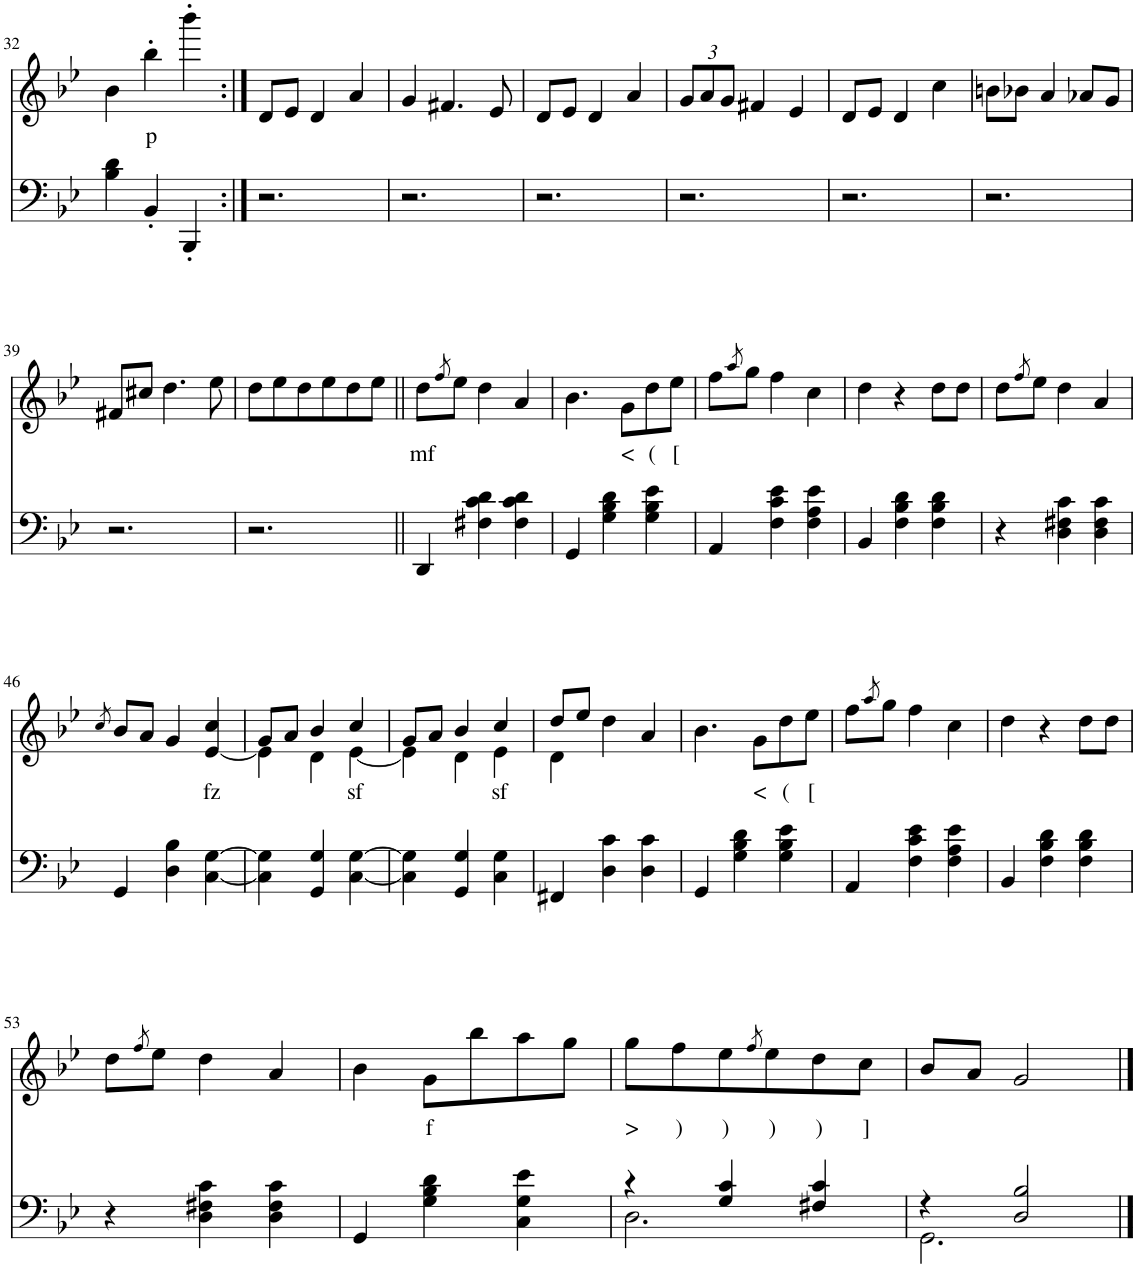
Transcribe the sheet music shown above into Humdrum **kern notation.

**kern	**kern	**text
*part2	*part1	*part1
*staff2	*staff1	*staff1
*I"piano	*I"piano	*
*I'Pno	*I'Pno	*
!!LO:PB:g=z
*clefF4	*clefG2	*
*k[b-e-]	*k[b-e-]	*
*g:	*g:	*
*M3/4	*M3/4	*
=32	=32	=32
4B-\ 4d\	4b-\	.
!	!	!LO:LY:b
4BB-'/	4bb-'\	p
4BBB-'/	4bbb-'\	.
=33:|!	=33:|!	=33:|!
2.r	8d/L	.
.	8e-/J	.
.	4d/	.
.	4a/	.
=34	=34	=34
2.r	4g/	.
.	4.f#X/	.
.	8e-/	.
=35	=35	=35
2.r	8d/L	.
.	8e-/J	.
.	4d/	.
.	4a/	.
=36	=36	=36
*	*Xbrackettup	*
2.r	12g/L	.
.	12a/	.
.	12g/J	.
.	4f#X/	.
.	4e-/	.
=37	=37	=37
2.r	8d/L	.
.	8e-/J	.
.	4d/	.
.	4cc\	.
=38	=38	=38
2.r	8bn\L	.
.	8b-X\J	.
.	4a/	.
.	8a-X/L	.
.	8g/J	.
!!LO:LB:g=z
=39	=39	=39
2.r	8f#X/L	.
.	8cc#X/J	.
.	4.dd\	.
.	8ee-\	.
=40	=40	=40
2.r	8dd\L	.
.	8ee-\	.
.	8dd\	.
.	8ee-\	.
.	8dd\	.
.	8ee-\J	.
=41||	=41||	=41||
!	!	!LO:LY:b
4DD/	8dd\L	mf
.	8qff/	.
.	8ee-\J	.
4F#X\ 4c\ 4d\	4dd\	.
4F#\ 4c\ 4d\	4a/	.
=42	=42	=42
4GG/	4.b-\	.
4G\ 4B-\ 4d\	.	.
!	!	!LO:LY:b
.	8g\L	<
!	!	!LO:LY:b
4G\ 4B-\ 4e-\	8dd\	(
!	!	!LO:LY:b
.	8ee-\J	[
=43	=43	=43
4AA/	8ff\L	.
.	8qaa/	.
.	8gg\J	.
4F\ 4c\ 4e-\	4ff\	.
4F\ 4A\ 4e-\	4cc\	.
=44	=44	=44
4BB-/	4dd\	.
4F\ 4B-\ 4d\	4r	.
4F\ 4B-\ 4d\	8dd\L	.
.	8dd\J	.
=45	=45	=45
4r	8dd\L	.
.	8qff/	.
.	8ee-\J	.
4D\ 4F#X\ 4c\	4dd\	.
4D\ 4F#\ 4c\	4a/	.
!!LO:LB:g=z
=46	=46	=46
.	8qcc/	.
4GG/	8b-/L	.
.	8a/J	.
4D\ 4B-\	4g/	.
!	!	!LO:LY:b
[4C\ [4G\	[4e-/ 4cc/	fz
=47	=47	=47
*	*^	*
4C\] 4G\]	8g/L	4e-\]	.
.	8a/J	.	.
4GG/ 4G/	4b-/	4d\	.
!	!	!	!LO:LY:b
[4C\ [4G\	4cc/	[4e-\	sf
=48	=48	=48	=48
4C\] 4G\]	8g/L	4e-\]	.
.	8a/J	.	.
4GG/ 4G/	4b-/	4d\	.
!	!	!	!LO:LY:b
4C\ 4G\	4cc/	4e-\	sf
=49	=49	=49	=49
4FF#X/	8dd/L	4d\	.
.	8ee-/J	.	.
4D\ 4c\	4dd\	2ryy	.
4D\ 4c\	4a/	.	.
*	*v	*v	*
=50	=50	=50
4GG/	4.b-\	.
4G\ 4B-\ 4d\	.	.
!	!	!LO:LY:b
.	8g\L	<
!	!	!LO:LY:b
4G\ 4B-\ 4e-\	8dd\	(
!	!	!LO:LY:b
.	8ee-\J	[
=51	=51	=51
4AA/	8ff\L	.
.	8qaa/	.
.	8gg\J	.
4F\ 4c\ 4e-\	4ff\	.
4F\ 4A\ 4e-\	4cc\	.
=52	=52	=52
4BB-/	4dd\	.
4F\ 4B-\ 4d\	4r	.
4F\ 4B-\ 4d\	8dd\L	.
.	8dd\J	.
!!LO:LB:g=z
=53	=53	=53
4r	8dd\L	.
.	8qff/	.
.	8ee-\J	.
4D\ 4F#X\ 4c\	4dd\	.
4D\ 4F#\ 4c\	4a/	.
=54	=54	=54
4GG/	4b-\	.
!	!	!LO:LY:b
4G\ 4B-\ 4d\	8g\L	f
.	8bb-\	.
4C\ 4G\ 4e-\	8aa\	.
.	8gg\J	.
=55	=55	=55
*^	*	*
!	!	!	!LO:LY:b
4r	2.D\	8gg\L	>
!	!	!	!LO:LY:b
.	.	8ff\	)
!	!	!	!LO:LY:b
4G/ 4c/	.	8ee-\	)
.	.	8qff/	.
!	!	!	!LO:LY:b
.	.	8ee-\	)
!	!	!	!LO:LY:b
4F#X/ 4c/	.	8dd\	)
!	!	!	!LO:LY:b
.	.	8cc\J	]
=56	=56	=56	=56
4r	2.GG\	8b-/L	.
.	.	8a/J	.
2D/ 2B-/	.	2g/	.
*v	*v	*	*
==	==	==
*-	*-	*-
